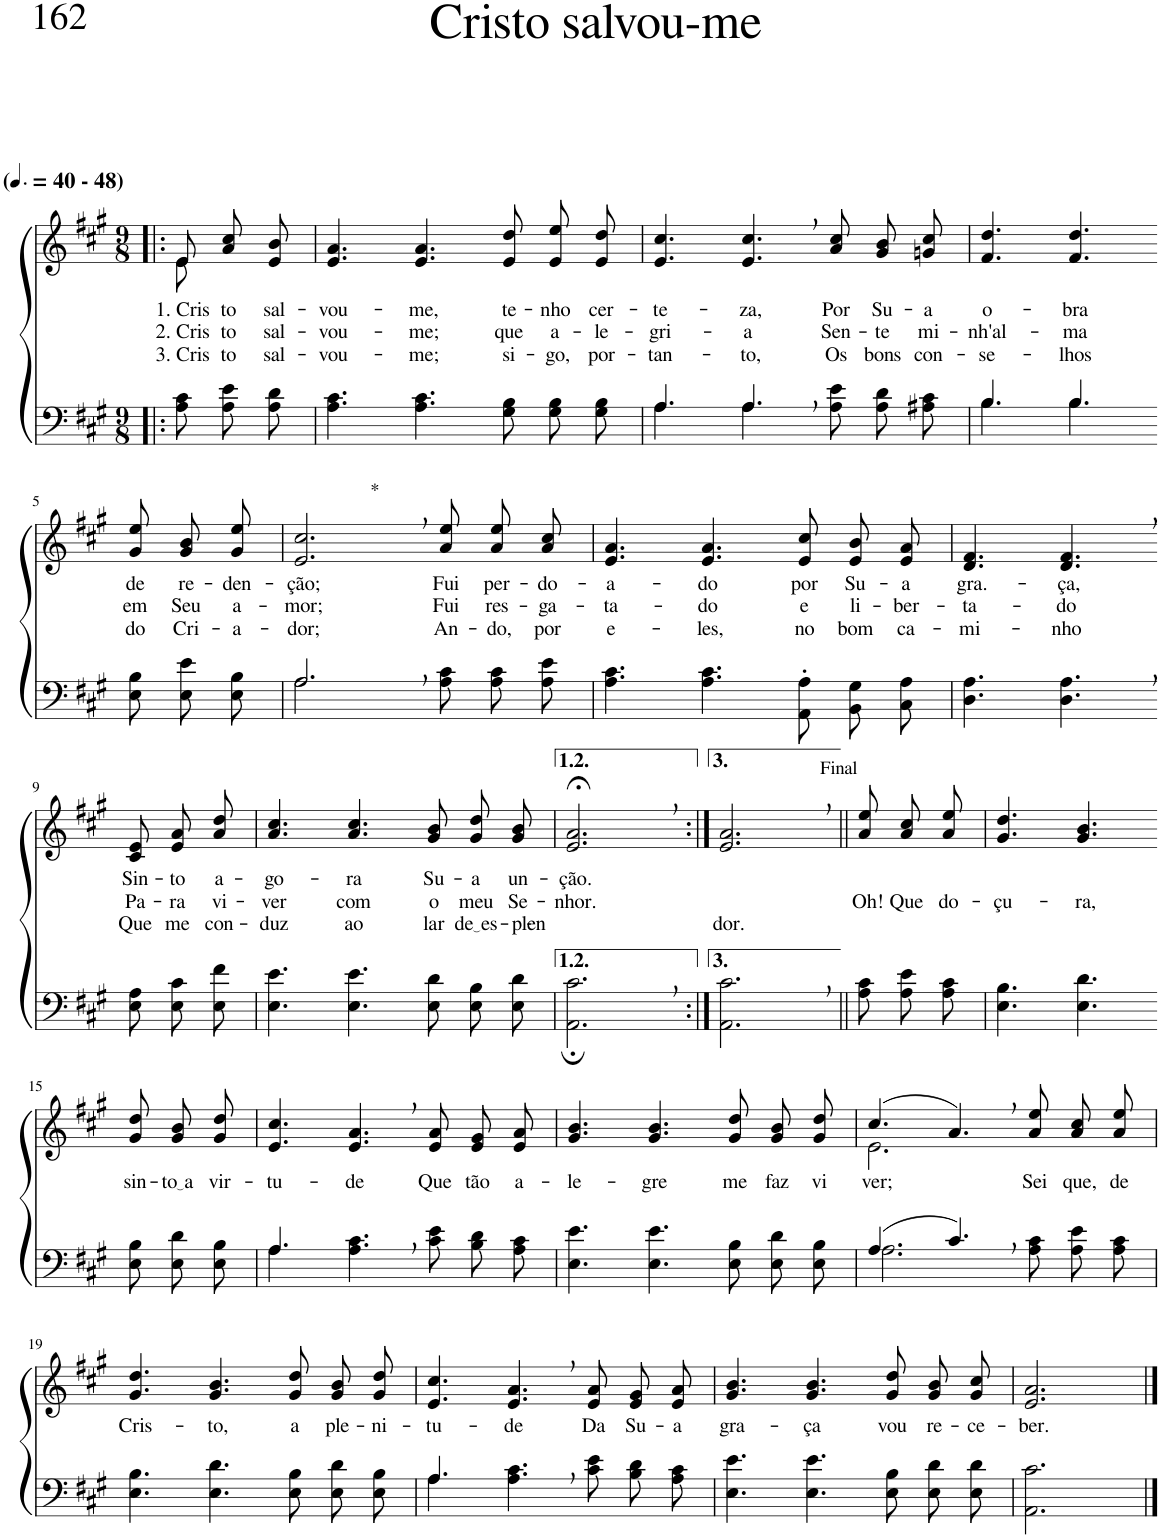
**kern	**kern	**text	**text	**text
*part2	*part1	*part1	*part1	*part1
*staff2	*staff1	*staff1	*staff1	*staff1
*I"Parte III e IV	*I"Parte I e II	*	*	*
*clefF4	*clefG2	*	*	*
*Trd1c2	*Trd1c2	*	*	*
*k[f#c#g#]	*k[f#c#g#]	*	*	*
*M9/8	*M9/8	*	*	*
*MM60	*MM60	*	*	*
=1!|:	=1!|:	=1!|:	=1!|:	=1!|:
*	*^	*	*	*
!	!LO:TX:a:B:t=(	!	!	!	!
!	!LO:TX:a:B:t=- 48)	!	!	!	!
!	!	!	!LO:LY:b	!LO:LY:b	!LO:LY:b
8A\ 8c#\L	8e/L	8e\	1. Cris-	2. Cris-	3. Cris-
!	!	!	!LO:LY:b	!LO:LY:b	!LO:LY:b
8A\ 8e\	8a/ 8cc#/	4ryy	-to	-to	-to
!	!	!	!LO:LY:b	!LO:LY:b	!LO:LY:b
8A\ 8d\J	8e/ 8b/J	.	sal-	sal-	sal-
*	*v	*v	*	*	*
=2	=2	=2	=2	=2
!	!	!LO:LY:b	!LO:LY:b	!LO:LY:b
4.A\ 4.c#\	4.e/ 4.a/	-vou-	-vou-	-vou-
!	!	!LO:LY:b	!LO:LY:b	!LO:LY:b
4.A\ 4.c#\	4.e/ 4.a/	-me,	-me;	-me;
!	!	!LO:LY:b	!LO:LY:b	!LO:LY:b
8G#\ 8B\L	8e/ 8dd/L	te-	que	si-
!	!	!LO:LY:b	!LO:LY:b	!LO:LY:b
8G#\ 8B\	8e/ 8ee/	-nho	a-	-go,
!	!	!LO:LY:b	!LO:LY:b	!LO:LY:b
8G#\ 8B\J	8e/ 8dd/J	cer-	-le-	por-
=3	=3	=3	=3	=3
*^	*	*	*	*
!	!	!	!LO:LY:b	!LO:LY:b	!LO:LY:b
4.A\	4.A/	4.e/ 4.cc#/	-te-	-gri-	-tan-
!	!	!	!LO:LY:b	!LO:LY:b	!LO:LY:b
4.A,\	4.A/	4.e/, 4.cc#/,	-za,	-a	-to,
!	!	!	!LO:LY:b	!LO:LY:b	!LO:LY:b
8A\ 8e\L	4.ryy	8a\ 8cc#\L	Por	Sen-	Os
!	!	!	!LO:LY:b	!LO:LY:b	!LO:LY:b
8A\ 8d\	.	8g#\ 8b\	Su-	-te	bons
!	!	!	!LO:LY:b	!LO:LY:b	!LO:LY:b
8A#X\ 8c#\J	.	8gn\ 8cc#\J	-a	mi-	con-
=4	=4	=4	=4	=4	=4
!	!	!	!LO:LY:b	!LO:LY:b	!LO:LY:b
4.B/	4.B\	4.f#/ 4.dd/	o-	-nh'al-	-se-
!	!	!	!LO:LY:b	!LO:LY:b	!LO:LY:b
4.B/	4.B\	4.f#/ 4.dd/	-bra	-ma	-lhos
!!LO:LB:g=z
=5-	=5-	=5-	=5-	=5-	=5-
!	!	!	!LO:LY:b	!LO:LY:b	!LO:LY:b
*v	*v	*	*	*	*
8E\ 8B\L	8g#\ 8ee\L	de	em	do
!	!	!LO:LY:b	!LO:LY:b	!LO:LY:b
8E\ 8e\	8g#\ 8b\	re-	Seu	Cri-
!	!	!LO:LY:b	!LO:LY:b	!LO:LY:b
8E\ 8B\J	8g#\ 8ee\J	-den-	a-	-a-
=6	=6	=6	=6	=6
*^	*	*	*	*
!	!	!LO:TX:a:t=*	!	!	!
!	!	!	!LO:LY:b	!LO:LY:b	!LO:LY:b
2.A,\	2.A/	2.e/, 2.cc#/,	-ção;	-mor;	-dor;
!	!	!	!LO:LY:b	!LO:LY:b	!LO:LY:b
8A\ 8c#\L	4.ryy	8a\ 8ee\L	Fui	Fui	An-
!	!	!	!LO:LY:b	!LO:LY:b	!LO:LY:b
8A\ 8c#\	.	8a\ 8ee\	per-	res-	-do,
!	!	!	!LO:LY:b	!LO:LY:b	!LO:LY:b
8A\ 8e\J	.	8a\ 8cc#\J	-do-	-ga-	por
*v	*v	*	*	*	*
=7	=7	=7	=7	=7
!	!	!LO:LY:b	!LO:LY:b	!LO:LY:b
4.A\ 4.c#\	4.e/ 4.a/	-a-	-ta-	e-
!	!	!LO:LY:b	!LO:LY:b	!LO:LY:b
4.A\ 4.c#\	4.e/ 4.a/	-do	-do	-les,
!	!	!LO:LY:b	!LO:LY:b	!LO:LY:b
8AA'\ 8A'\L	8e/ 8cc#/L	por	e	no
!	!	!LO:LY:b	!LO:LY:b	!LO:LY:b
8BB\ 8G#\	8e/ 8b/	Su-	li-	bom
!	!	!LO:LY:b	!LO:LY:b	!LO:LY:b
8C#\ 8A\J	8e/ 8a/J	-a	-ber-	ca-
=8	=8	=8	=8	=8
!	!	!LO:LY:b	!LO:LY:b	!LO:LY:b
4.D\ 4.A\	4.d/ 4.f#/	gra.-	-ta-	-mi-
!	!	!LO:LY:b	!LO:LY:b	!LO:LY:b
4.D\, 4.A\,	4.d/, 4.f#/,	-ça,	-do	-nho
!!LO:LB:g=z
=9-	=9-	=9-	=9-	=9-
!	!	!LO:LY:b	!LO:LY:b	!LO:LY:b
8E\ 8A\L	8c#/ 8e/L	Sin-	Pa-	Que
!	!	!LO:LY:b	!LO:LY:b	!LO:LY:b
8E\ 8c#\	8e/ 8a/	-to	-ra	me
!	!	!LO:LY:b	!LO:LY:b	!LO:LY:b
8E\ 8f#\J	8a/ 8dd/J	a-	vi-	con-
=10	=10	=10	=10	=10
!	!	!LO:LY:b	!LO:LY:b	!LO:LY:b
4.E\ 4.e\	4.a/ 4.cc#/	-go-	-ver	-duz
!	!	!LO:LY:b	!LO:LY:b	!LO:LY:b
4.E\ 4.e\	4.a/ 4.cc#/	-ra	com	ao
!	!	!LO:LY:b	!LO:LY:b	!LO:LY:b
8E\ 8d\L	8g#/ 8b/L	Su-	o	lar
!	!	!LO:LY:b	!LO:LY:b	!LO:LY:b
8E\ 8B\	8g#/ 8dd/	-a	meu	de es
!	!	!LO:LY:b	!LO:LY:b	!LO:LY:b
8E\ 8d\J	8g#/ 8b/J	un-	Se-	-plen-
=11	=11	=11	=11	=11
!	!	!LO:LY:b	!LO:LY:b	!
2.AA\;, 2.c#\;,	2.e/;<, 2.a/;<,	-ção.	-nhor.	.
=12:|!	=12:|!	=12:|!	=12:|!	=12:|!
!	!LO:TX:a:t=Final	!	!	!
!	!	!	!	!LO:LY:b
2.AA\, 2.c#\,	2.e/, 2.a/,	.	.	-dor.
=13||	=13||	=13||	=13||	=13||
!	!	!	!LO:LY:b	!
8A\ 8c#\L	8a\ 8ee\L	.	Oh!	.
!	!	!	!LO:LY:b	!
8A\ 8e\	8a\ 8cc#\	.	Que	.
!	!	!	!LO:LY:b	!
8A\ 8c#\J	8a\ 8ee\J	.	do-	.
=14	=14	=14	=14	=14
!	!	!	!LO:LY:b	!
4.E\ 4.B\	4.g#/ 4.dd/	.	-çu-	.
!	!	!	!LO:LY:b	!
4.E\ 4.d\	4.g#/ 4.b/	.	-ra,	.
!!LO:LB:g=z
=15-	=15-	=15-	=15-	=15-
!	!	!LO:LY:b	!	!
8E\ 8B\L	8g#\ 8dd\L	sin-	.	.
!	!	!LO:LY:b	!	!
8E\ 8d\	8g#\ 8b\	to a	.	.
!	!	!LO:LY:b	!	!
8E\ 8B\J	8g#\ 8dd\J	vir-	.	.
=16	=16	=16	=16	=16
*^	*	*	*	*
!	!	!	!LO:LY:b	!	!
4.A\	4.A/	4.e/ 4.cc#/	-tu-	.	.
!	!	!	!LO:LY:b	!	!
4.A\, 4.c#\,	2.ryy	4.e/, 4.a/,	-de	.	.
!	!	!	!LO:LY:b	!	!
8c#\ 8e\L	.	8e/ 8a/L	Que	.	.
!	!	!	!LO:LY:b	!	!
8B\ 8d\	.	8e/ 8g#/	tão	.	.
!	!	!	!LO:LY:b	!	!
8A\ 8c#\J	.	8e/ 8a/J	a-	.	.
*v	*v	*	*	*	*
=17	=17	=17	=17	=17
!	!	!LO:LY:b	!	!
4.E\ 4.e\	4.g#/ 4.b/	-le-	.	.
!	!	!LO:LY:b	!	!
4.E\ 4.e\	4.g#/ 4.b/	-gre	.	.
!	!	!LO:LY:b	!	!
8E\ 8B\L	8g#\ 8dd\L	me	.	.
!	!	!LO:LY:b	!	!
8E\ 8d\	8g#\ 8b\	faz	.	.
!	!	!LO:LY:b	!	!
8E\ 8B\J	8g#\ 8dd\J	vi-	.	.
=18	=18	=18	=18	=18
*^	*^	*	*	*
!	!	!	!	!LO:LY:b	!	!
(4.A/	2.A\	(4.cc#/	2.e\	-ver;	.	.
4.c#,/)	.	4.a,/)	.	.	.	.
!	!	!	!	!LO:LY:b	!	!
4.ryy	8A\ 8c#\L	8a\ 8ee\L	4.ryy	Sei	.	.
!	!	!	!	!LO:LY:b	!	!
.	8A\ 8e\	8a\ 8cc#\	.	que,	.	.
!	!	!	!	!LO:LY:b	!	!
.	8A\ 8c#\J	8a\ 8ee\J	.	de	.	.
*v	*v	*	*	*	*	*
*	*v	*v	*	*	*
!!LO:LB:g=z
=19	=19	=19	=19	=19
*k[f#c#g#]	*k[f#c#g#]	*	*	*
*^	*	*	*	*
!	!	!	!LO:LY:b	!	!
*v	*v	*	*	*	*
4.E\ 4.B\	4.g#/ 4.dd/	Cris-	.	.
!	!	!LO:LY:b	!	!
4.E\ 4.d\	4.g#/ 4.b/	-to,	.	.
!	!	!LO:LY:b	!	!
8E\ 8B\L	8g#\ 8dd\L	a	.	.
!	!	!LO:LY:b	!	!
8E\ 8d\	8g#\ 8b\	ple-	.	.
!	!	!LO:LY:b	!	!
8E\ 8B\J	8g#\ 8dd\J	-ni-	.	.
=20	=20	=20	=20	=20
*^	*	*	*	*
!	!	!	!LO:LY:b	!	!
4.A\	4.A/	4.e/ 4.cc#/	-tu-	.	.
!	!	!	!LO:LY:b	!	!
4.A\, 4.c#\,	2.ryy	4.e/, 4.a/,	-de	.	.
!	!	!	!LO:LY:b	!	!
8c#\ 8e\L	.	8e/ 8a/L	Da	.	.
!	!	!	!LO:LY:b	!	!
8B\ 8d\	.	8e/ 8g#/	Su-	.	.
!	!	!	!LO:LY:b	!	!
8A\ 8c#\J	.	8e/ 8a/J	-a	.	.
*v	*v	*	*	*	*
=21	=21	=21	=21	=21
!	!	!LO:LY:b	!	!
4.E\ 4.e\	4.g#/ 4.b/	gra-	.	.
!	!	!LO:LY:b	!	!
4.E\ 4.e\	4.g#/ 4.b/	-ça	.	.
!	!	!LO:LY:b	!	!
8E\ 8B\L	8g#/ 8dd/L	vou	.	.
!	!	!LO:LY:b	!	!
8E\ 8d\	8g#/ 8b/	re-	.	.
!	!	!LO:LY:b	!	!
8E\ 8d\J	8g#/ 8cc#/J	-ce-	.	.
=22	=22	=22	=22	=22
!	!	!LO:LY:b	!	!
2.AA\ 2.c#\	2.e/ 2.a/	-ber.	.	.
==	==	==	==	==
*-	*-	*-	*-	*-
